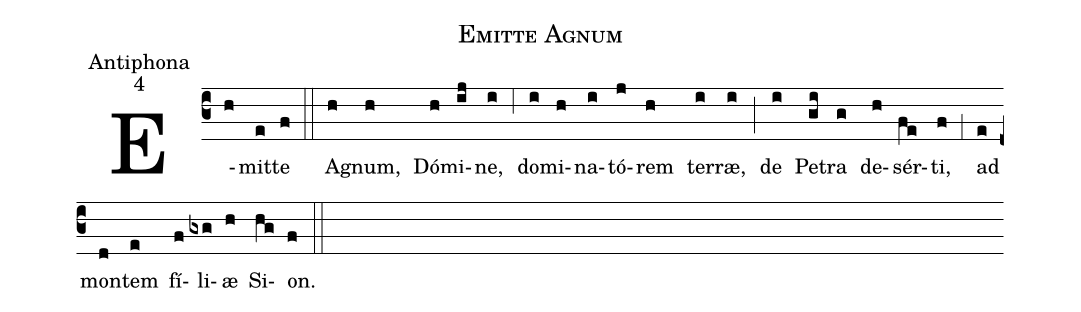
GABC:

name:Emitte Agnum;
office-part:Antiphona;
mode:4;
%%
(c3) E(h)mit(e)te(f) (::)
A(h)gnum,(h) Dó(h)mi(ij)ne,(i) (,6) do(i)mi(h)na(i)tó(j)rem(h) ter(i)ræ,(i) (;) de(i) Pe(gi)tra(g) de(h)sér(fe)ti,(f) (,1) ad(e) mon(d)tem(e) fí(f)li(gxg)æ(h) Si(hg)on.(f) (::)
